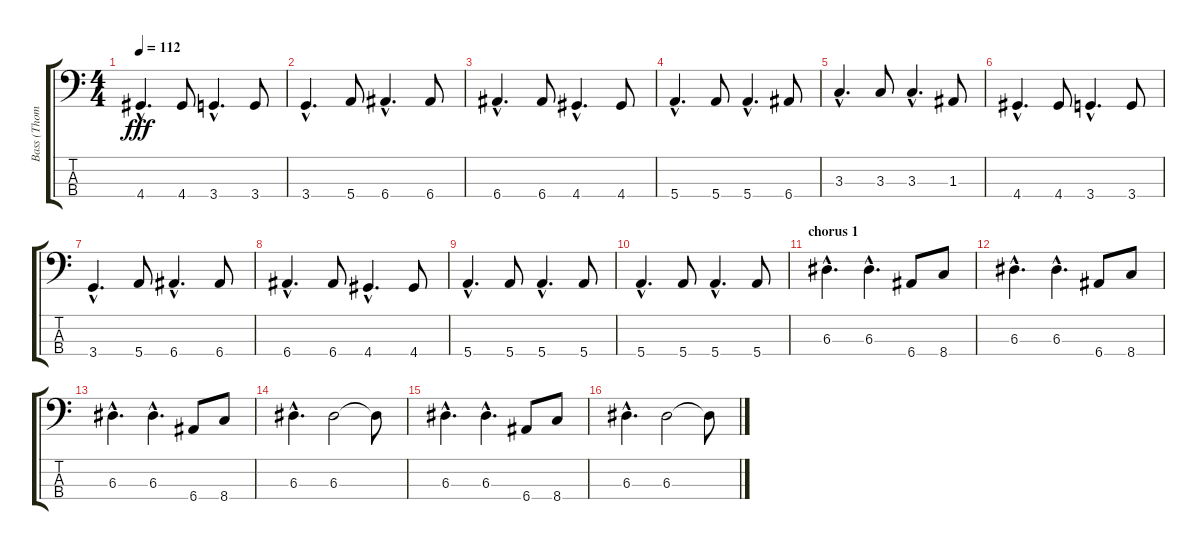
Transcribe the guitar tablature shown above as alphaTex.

\track ("Bass (Thompson)" "Bass (Thom") {instrument electricbasspick}
\staff {score tabs}
\tuning (G2 D2 A1 E1) {hide}
\ts (4 4)
\tempo 112
\clef f4
\ks c
4.4{hac}.4{d dy fff} 4.4.8 3.4{hac}.4{d} 3.4.8 |
3.4{hac}.4{d} 5.4.8 6.4{hac}.4{d} 6.4.8 |
6.4{hac}.4{d} 6.4.8 4.4{hac}.4{d} 4.4.8 |
5.4{hac}.4{d} 5.4.8 5.4{hac}.4{d} 6.4.8 |
3.3{hac}.4{d} 3.3.8 3.3{hac}.4{d} 1.3.8 |
4.4{hac}.4{d} 4.4.8 3.4{hac}.4{d} 3.4.8 |
3.4{hac}.4{d} 5.4.8 6.4{hac}.4{d} 6.4.8 |
6.4{hac}.4{d} 6.4.8 4.4{hac}.4{d} 4.4.8 |
5.4{hac}.4{d} 5.4.8 5.4{hac}.4{d} 5.4.8 |
5.4{hac}.4{d} 5.4.8 5.4{hac}.4{d} 5.4.8 |
\section ("" "chorus 1")
6.3{hac}.4{d} 6.3{hac}.4{d} 6.4.8 8.4.8 |
6.3{hac}.4{d} 6.3{hac}.4{d} 6.4.8 8.4.8 |
6.3{hac}.4{d} 6.3{hac}.4{d} 6.4.8 8.4.8 |
6.3{hac}.4{d} 6.3.2 6.3{t}.8 |
6.3{hac}.4{d} 6.3{hac}.4{d} 6.4.8 8.4.8 |
6.3{hac}.4{d} 6.3.2 6.3{t}.8
